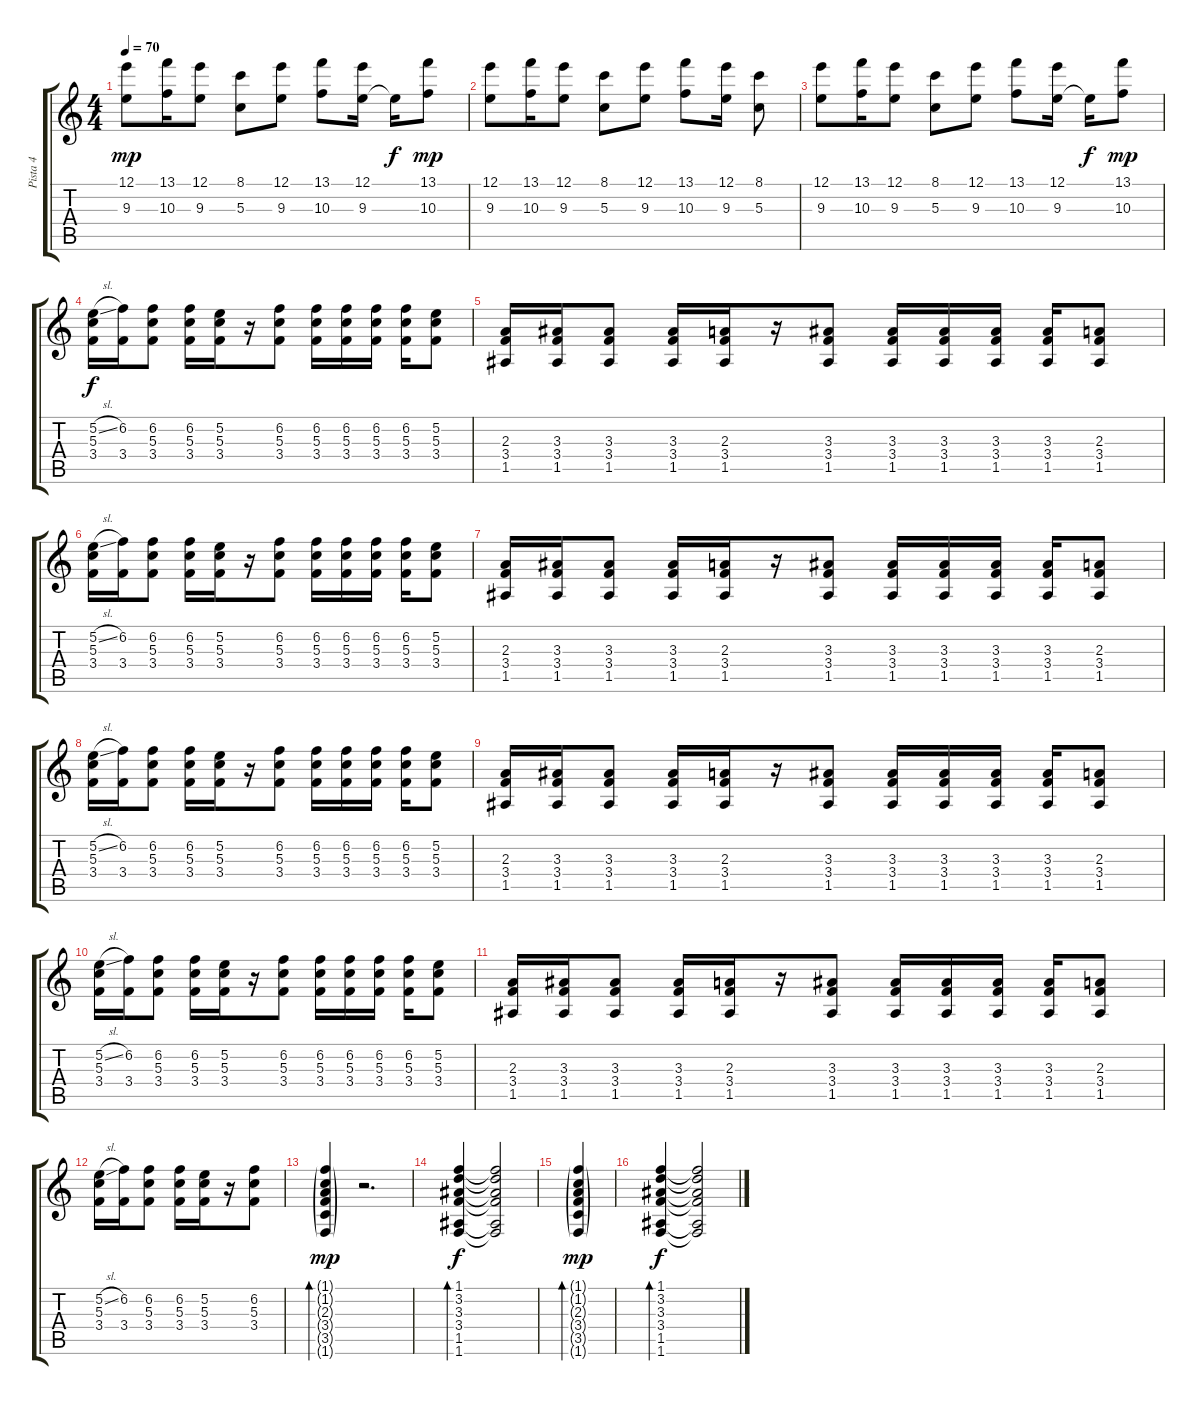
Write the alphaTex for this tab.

\track ("Pista 4" "Pista 4") {instrument acousticguitarsteel}
\staff {score tabs}
\tuning (E4 B3 G3 D3 A2 E2) {hide}
\ts (4 4)
\tempo 70
\clef g2
\ks c
(12.1 9.3).8{dy mp} (13.1 10.3).16 (12.1 9.3).8 (8.1 5.3).8 (12.1 9.3).8 (13.1 10.3).8 (12.1 9.3).16 9.3{t}.16{dy f} (13.1 10.3).8{dy mp} |
(12.1 9.3).8 (13.1 10.3).16 (12.1 9.3).8 (8.1 5.3).8 (12.1 9.3).8 (13.1 10.3).8 (12.1 9.3).16 (8.1 5.3).8 |
(12.1 9.3).8 (13.1 10.3).16 (12.1 9.3).8 (8.1 5.3).8 (12.1 9.3).8 (13.1 10.3).8 (12.1 9.3).16 9.3{t}.16{dy f} (13.1 10.3).8{dy mp} |
(5.2{sl} 5.3 3.4).16{dy f volume 11 instrument acousticguitarsteel} (6.2 3.4).16 (6.2 5.3 3.4).8 (6.2 5.3 3.4).16 (5.2 5.3 3.4).16 r.16 (6.2 5.3 3.4).8 (6.2 5.3 3.4).16 (6.2 5.3 3.4).16 (6.2 5.3 3.4).16 (6.2 5.3 3.4).16 (5.2 5.3 3.4).8 |
(2.3 3.4 1.5).16 (3.3 3.4 1.5).16 (3.3 3.4 1.5).8 (3.3 3.4 1.5).16 (2.3 3.4 1.5).16 r.16 (3.3 3.4 1.5).8 (3.3 3.4 1.5).16 (3.3 3.4 1.5).16 (3.3 3.4 1.5).16 (3.3 3.4 1.5).16 (2.3 3.4 1.5).8 |
(5.2{sl} 5.3 3.4).16{volume 11 instrument acousticguitarsteel} (6.2 3.4).16 (6.2 5.3 3.4).8 (6.2 5.3 3.4).16 (5.2 5.3 3.4).16 r.16 (6.2 5.3 3.4).8 (6.2 5.3 3.4).16 (6.2 5.3 3.4).16 (6.2 5.3 3.4).16 (6.2 5.3 3.4).16 (5.2 5.3 3.4).8 |
(2.3 3.4 1.5).16 (3.3 3.4 1.5).16 (3.3 3.4 1.5).8 (3.3 3.4 1.5).16 (2.3 3.4 1.5).16 r.16 (3.3 3.4 1.5).8 (3.3 3.4 1.5).16 (3.3 3.4 1.5).16 (3.3 3.4 1.5).16 (3.3 3.4 1.5).16 (2.3 3.4 1.5).8 |
(5.2{sl} 5.3 3.4).16{volume 11 instrument acousticguitarsteel} (6.2 3.4).16 (6.2 5.3 3.4).8 (6.2 5.3 3.4).16 (5.2 5.3 3.4).16 r.16 (6.2 5.3 3.4).8 (6.2 5.3 3.4).16 (6.2 5.3 3.4).16 (6.2 5.3 3.4).16 (6.2 5.3 3.4).16 (5.2 5.3 3.4).8 |
(2.3 3.4 1.5).16 (3.3 3.4 1.5).16 (3.3 3.4 1.5).8 (3.3 3.4 1.5).16 (2.3 3.4 1.5).16 r.16 (3.3 3.4 1.5).8 (3.3 3.4 1.5).16 (3.3 3.4 1.5).16 (3.3 3.4 1.5).16 (3.3 3.4 1.5).16 (2.3 3.4 1.5).8 |
(5.2{sl} 5.3 3.4).16{volume 11 instrument acousticguitarsteel} (6.2 3.4).16 (6.2 5.3 3.4).8 (6.2 5.3 3.4).16 (5.2 5.3 3.4).16 r.16 (6.2 5.3 3.4).8 (6.2 5.3 3.4).16 (6.2 5.3 3.4).16 (6.2 5.3 3.4).16 (6.2 5.3 3.4).16 (5.2 5.3 3.4).8 |
(2.3 3.4 1.5).16 (3.3 3.4 1.5).16 (3.3 3.4 1.5).8 (3.3 3.4 1.5).16 (2.3 3.4 1.5).16 r.16 (3.3 3.4 1.5).8 (3.3 3.4 1.5).16 (3.3 3.4 1.5).16 (3.3 3.4 1.5).16 (3.3 3.4 1.5).16 (2.3 3.4 1.5).8 |
(5.2{sl} 5.3 3.4).16 (6.2 3.4).16 (6.2 5.3 3.4).8 (6.2 5.3 3.4).16 (5.2 5.3 3.4).16 r.16 (6.2 5.3 3.4).8 |
(1.1{g} 1.2{g} 2.3{g} 3.4{g} 3.5{g} 1.6{g}).4{bd 30 dy mp} r.2{d} |
(1.1 3.2 3.3 3.4 1.5 1.6).4{bd 30 dy f} (1.1{t} 3.2{t} 3.3{t} 3.4{t} 1.5{t} 1.6{t}).2 |
(1.1{g} 1.2{g} 2.3{g} 3.4{g} 3.5{g} 1.6{g}).4{bd 30 dy mp} |
(1.1 3.2 3.3 3.4 1.5 1.6).4{bd 30 dy f} (1.1{t} 3.2{t} 3.3{t} 3.4{t} 1.5{t} 1.6{t}).2
